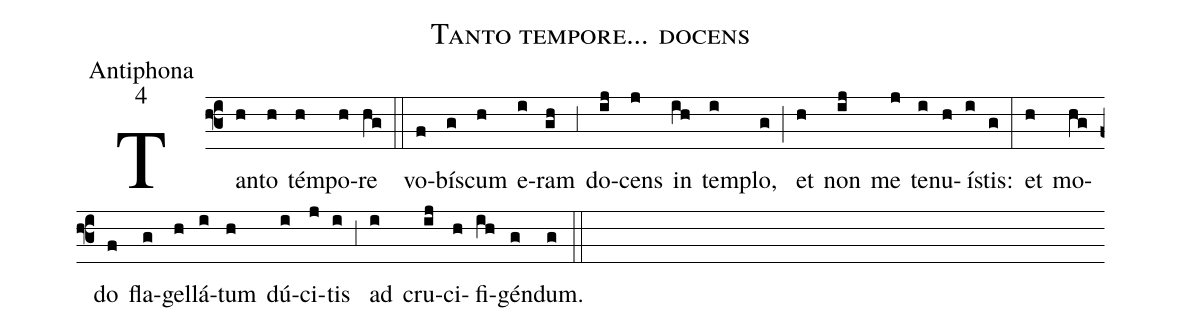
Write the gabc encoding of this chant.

name:Tanto tempore... docens;
office-part:Antiphona;
mode:4;
%%
(f3) Tan(h)to(h) tém(h)po(h)re(hg) (::)
vo(f)bí(g)scum(h) e(i)ram(gh) (,3) do(ij)cens(j) in(ih) tem(i)plo,(g) (;) et(h) non(ij) me(j) te(i)nu(h)í(i)stis:(g) (:)
et(h) mo(hg)do(f) fla(g)gel(h)lá(i)tum(h) dú(i)ci(j)tis(i) (,3) ad(i) cru(ij)ci(h)fi(ih)gén(g)dum.(g) (::)
